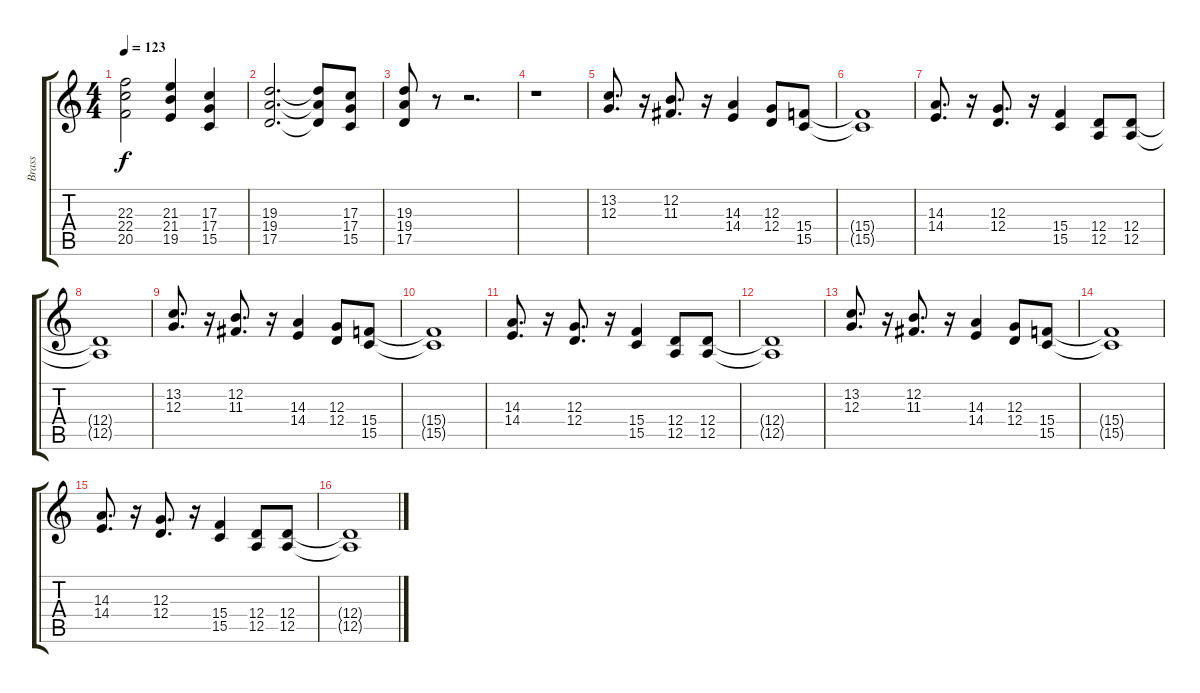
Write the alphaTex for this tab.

\track ("Brass" "Brass") {instrument brasssection}
\staff {score tabs}
\tuning (E4 B3 G3 D3 A2 E2) {hide}
\ts (4 4)
\tempo 123
\clef g2
\ks c
(22.3 22.4 20.5).2{dy f} (21.3 21.4 19.5).4 (17.3 17.4 15.5).4 |
(19.3 19.4 17.5).2{d} (19.3{t} 19.4{t} 17.5{t}).8 (17.3 17.4 15.5).8 |
(19.3 19.4 17.5).8 r.8 r.2{d} |
r.1 |
(13.2 12.3).8{d} r.16 (12.2 11.3).8{d} r.16 (14.3 14.4).4 (12.3 12.4).8 (15.4 15.5).8 |
(15.4{t} 15.5{t}).1 |
(14.3 14.4).8{d} r.16 (12.3 12.4).8{d} r.16 (15.4 15.5).4 (12.4 12.5).8 (12.4 12.5).8 |
(12.4{t} 12.5{t}).1 |
(13.2 12.3).8{d} r.16 (12.2 11.3).8{d} r.16 (14.3 14.4).4 (12.3 12.4).8 (15.4 15.5).8 |
(15.4{t} 15.5{t}).1 |
(14.3 14.4).8{d} r.16 (12.3 12.4).8{d} r.16 (15.4 15.5).4 (12.4 12.5).8 (12.4 12.5).8 |
(12.4{t} 12.5{t}).1 |
(13.2 12.3).8{d} r.16 (12.2 11.3).8{d} r.16 (14.3 14.4).4 (12.3 12.4).8 (15.4 15.5).8 |
(15.4{t} 15.5{t}).1 |
(14.3 14.4).8{d} r.16 (12.3 12.4).8{d} r.16 (15.4 15.5).4 (12.4 12.5).8 (12.4 12.5).8 |
(12.4{t} 12.5{t}).1
